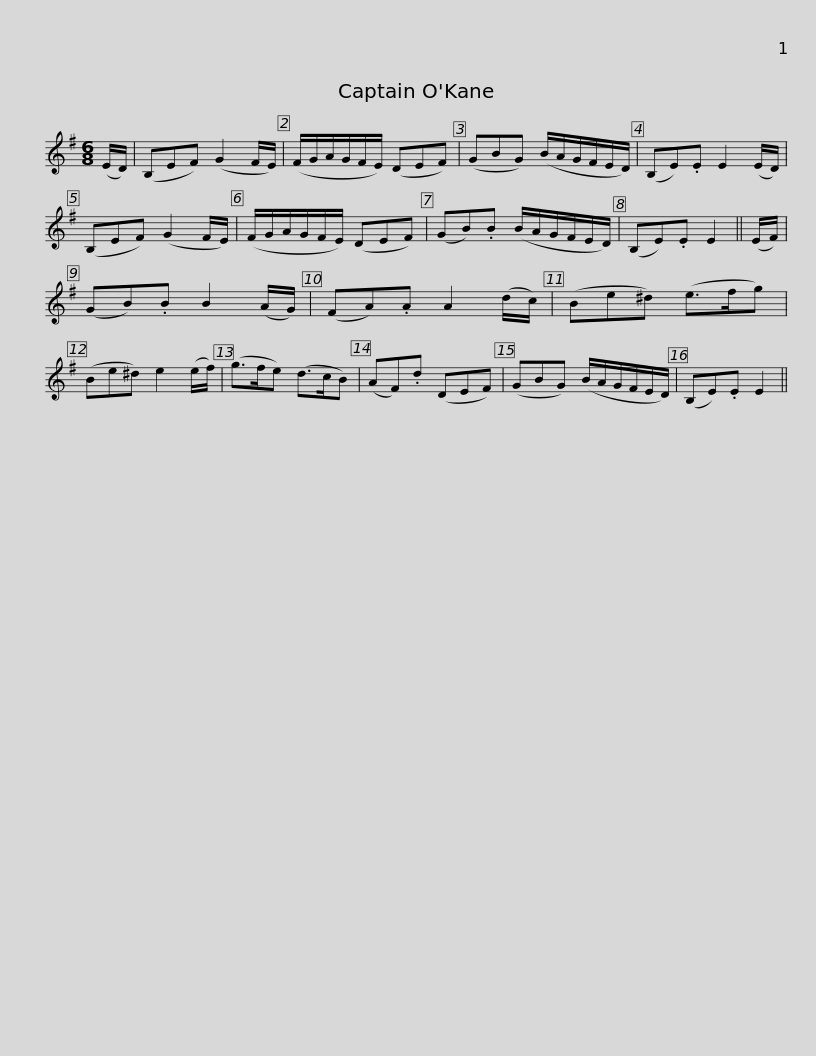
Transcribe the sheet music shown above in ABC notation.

X:1
L:1/8
M:6/8
I:linebreak $
K:Emin
V:1 treble
V:1
 (E/D/) | (B,EF) (G2 F/E/) | (F/G/A/G/F/E/) (DEF) | (GBG) (B/A/G/F/E/D/) | (B,E).E E2 (E/D/) | %5
 (B,EF) (G2 F/E/) |$ (F/G/A/G/F/E/) (DEF) | (GB).B (B/A/G/F/E/D/) | (B,E).E E2 || (E/F/) | %10
 (GB).B B2 (A/G/) | (FA).A A2 (d/c/) | (Be^d) (e>fg) |$ (Be^d) e2 (e/f/) | (g>fe) (d>cB) | %15
 (AF).d (DEF) | (GBG) (B/A/G/F/E/D/) | (B,E).E E2 || %18
